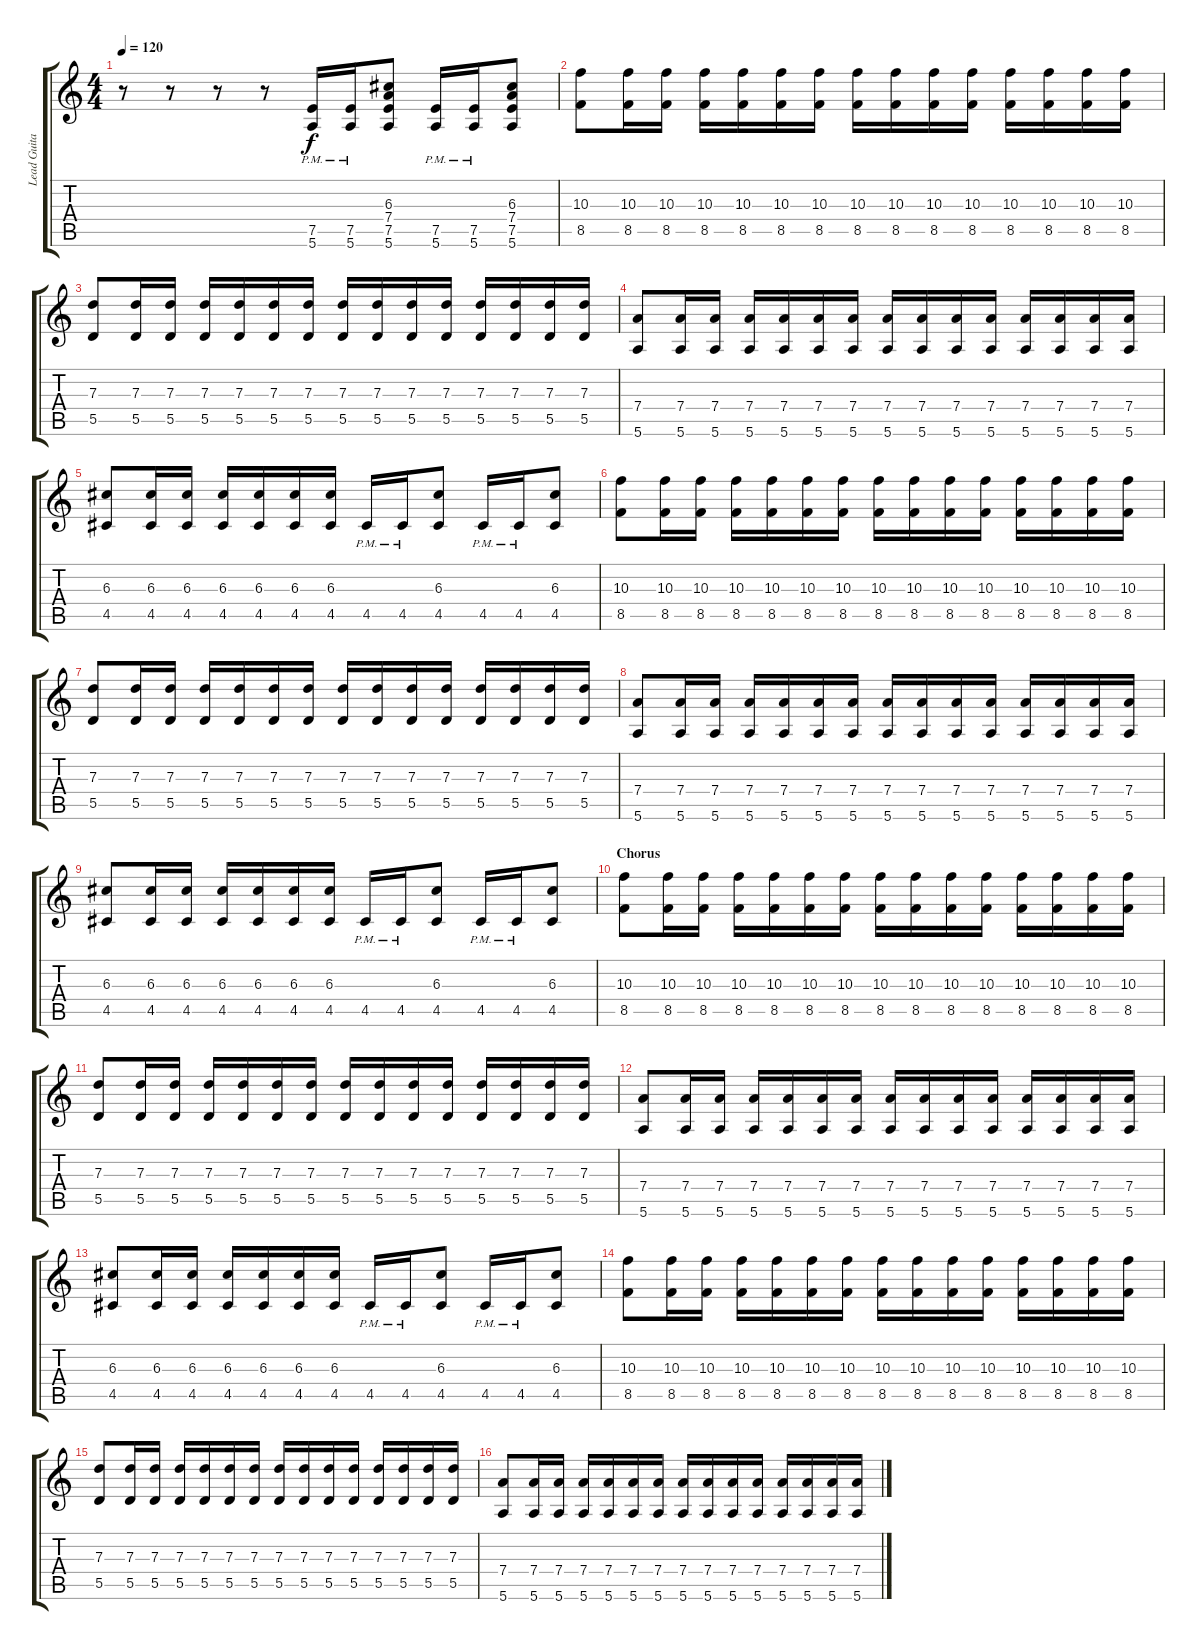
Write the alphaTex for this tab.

\track ("Lead Guitar" "Lead Guita") {instrument distortionguitar}
\staff {score tabs}
\tuning (E4 B3 G3 D3 A2 E2) {hide}
\ts (4 4)
\tempo 120
\clef g2
\ks c
r.8{dy f} r.8 r.8 r.8 (7.5{pm} 5.6{pm}).16 (7.5{pm} 5.6{pm}).16 (6.3 7.4 7.5 5.6).8 (7.5{pm} 5.6{pm}).16 (7.5{pm} 5.6{pm}).16 (6.3 7.4 7.5 5.6).8 |
(10.3 8.5).8 (10.3 8.5).16 (10.3 8.5).16 (10.3 8.5).16 (10.3 8.5).16 (10.3 8.5).16 (10.3 8.5).16 (10.3 8.5).16 (10.3 8.5).16 (10.3 8.5).16 (10.3 8.5).16 (10.3 8.5).16 (10.3 8.5).16 (10.3 8.5).16 (10.3 8.5).16 |
(7.3 5.5).8 (7.3 5.5).16 (7.3 5.5).16 (7.3 5.5).16 (7.3 5.5).16 (7.3 5.5).16 (7.3 5.5).16 (7.3 5.5).16 (7.3 5.5).16 (7.3 5.5).16 (7.3 5.5).16 (7.3 5.5).16 (7.3 5.5).16 (7.3 5.5).16 (7.3 5.5).16 |
(7.4 5.6).8 (7.4 5.6).16 (7.4 5.6).16 (7.4 5.6).16 (7.4 5.6).16 (7.4 5.6).16 (7.4 5.6).16 (7.4 5.6).16 (7.4 5.6).16 (7.4 5.6).16 (7.4 5.6).16 (7.4 5.6).16 (7.4 5.6).16 (7.4 5.6).16 (7.4 5.6).16 |
(6.3 4.5).8 (6.3 4.5).16 (6.3 4.5).16 (6.3 4.5).16 (6.3 4.5).16 (6.3 4.5).16 (6.3 4.5).16 4.5{pm}.16 4.5{pm}.16 (6.3 4.5).8 4.5{pm}.16 4.5{pm}.16 (6.3 4.5).8 |
(10.3 8.5).8 (10.3 8.5).16 (10.3 8.5).16 (10.3 8.5).16 (10.3 8.5).16 (10.3 8.5).16 (10.3 8.5).16 (10.3 8.5).16 (10.3 8.5).16 (10.3 8.5).16 (10.3 8.5).16 (10.3 8.5).16 (10.3 8.5).16 (10.3 8.5).16 (10.3 8.5).16 |
(7.3 5.5).8 (7.3 5.5).16 (7.3 5.5).16 (7.3 5.5).16 (7.3 5.5).16 (7.3 5.5).16 (7.3 5.5).16 (7.3 5.5).16 (7.3 5.5).16 (7.3 5.5).16 (7.3 5.5).16 (7.3 5.5).16 (7.3 5.5).16 (7.3 5.5).16 (7.3 5.5).16 |
(7.4 5.6).8 (7.4 5.6).16 (7.4 5.6).16 (7.4 5.6).16 (7.4 5.6).16 (7.4 5.6).16 (7.4 5.6).16 (7.4 5.6).16 (7.4 5.6).16 (7.4 5.6).16 (7.4 5.6).16 (7.4 5.6).16 (7.4 5.6).16 (7.4 5.6).16 (7.4 5.6).16 |
(6.3 4.5).8 (6.3 4.5).16 (6.3 4.5).16 (6.3 4.5).16 (6.3 4.5).16 (6.3 4.5).16 (6.3 4.5).16 4.5{pm}.16 4.5{pm}.16 (6.3 4.5).8 4.5{pm}.16 4.5{pm}.16 (6.3 4.5).8 |
\section ("" "Chorus")
(10.3 8.5).8 (10.3 8.5).16 (10.3 8.5).16 (10.3 8.5).16 (10.3 8.5).16 (10.3 8.5).16 (10.3 8.5).16 (10.3 8.5).16 (10.3 8.5).16 (10.3 8.5).16 (10.3 8.5).16 (10.3 8.5).16 (10.3 8.5).16 (10.3 8.5).16 (10.3 8.5).16 |
(7.3 5.5).8 (7.3 5.5).16 (7.3 5.5).16 (7.3 5.5).16 (7.3 5.5).16 (7.3 5.5).16 (7.3 5.5).16 (7.3 5.5).16 (7.3 5.5).16 (7.3 5.5).16 (7.3 5.5).16 (7.3 5.5).16 (7.3 5.5).16 (7.3 5.5).16 (7.3 5.5).16 |
(7.4 5.6).8 (7.4 5.6).16 (7.4 5.6).16 (7.4 5.6).16 (7.4 5.6).16 (7.4 5.6).16 (7.4 5.6).16 (7.4 5.6).16 (7.4 5.6).16 (7.4 5.6).16 (7.4 5.6).16 (7.4 5.6).16 (7.4 5.6).16 (7.4 5.6).16 (7.4 5.6).16 |
(6.3 4.5).8 (6.3 4.5).16 (6.3 4.5).16 (6.3 4.5).16 (6.3 4.5).16 (6.3 4.5).16 (6.3 4.5).16 4.5{pm}.16 4.5{pm}.16 (6.3 4.5).8 4.5{pm}.16 4.5{pm}.16 (6.3 4.5).8 |
(10.3 8.5).8 (10.3 8.5).16 (10.3 8.5).16 (10.3 8.5).16 (10.3 8.5).16 (10.3 8.5).16 (10.3 8.5).16 (10.3 8.5).16 (10.3 8.5).16 (10.3 8.5).16 (10.3 8.5).16 (10.3 8.5).16 (10.3 8.5).16 (10.3 8.5).16 (10.3 8.5).16 |
(7.3 5.5).8 (7.3 5.5).16 (7.3 5.5).16 (7.3 5.5).16 (7.3 5.5).16 (7.3 5.5).16 (7.3 5.5).16 (7.3 5.5).16 (7.3 5.5).16 (7.3 5.5).16 (7.3 5.5).16 (7.3 5.5).16 (7.3 5.5).16 (7.3 5.5).16 (7.3 5.5).16 |
(7.4 5.6).8 (7.4 5.6).16 (7.4 5.6).16 (7.4 5.6).16 (7.4 5.6).16 (7.4 5.6).16 (7.4 5.6).16 (7.4 5.6).16 (7.4 5.6).16 (7.4 5.6).16 (7.4 5.6).16 (7.4 5.6).16 (7.4 5.6).16 (7.4 5.6).16 (7.4 5.6).16
